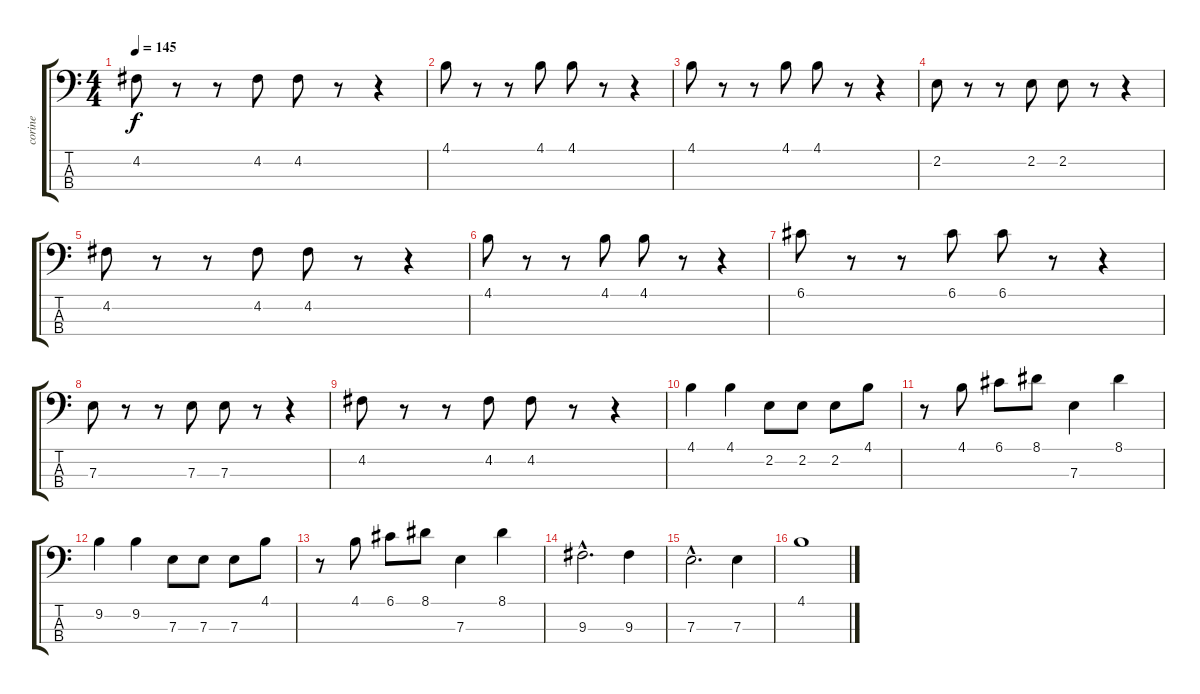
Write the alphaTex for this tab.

\track ("corine" "corine") {instrument electricbassfinger}
\staff {score tabs}
\tuning (G2 D2 A1 E1) {hide}
\ts (4 4)
\tempo 145
\clef f4
\ks c
4.2.8{dy f} r.8 r.8 4.2.8 4.2.8 r.8 r.4 |
4.1.8 r.8 r.8 4.1.8 4.1.8 r.8 r.4 |
4.1.8 r.8 r.8 4.1.8 4.1.8 r.8 r.4 |
2.2.8 r.8 r.8 2.2.8 2.2.8 r.8 r.4 |
4.2.8 r.8 r.8 4.2.8 4.2.8 r.8 r.4 |
4.1.8 r.8 r.8 4.1.8 4.1.8 r.8 r.4 |
6.1.8 r.8 r.8 6.1.8 6.1.8 r.8 r.4 |
7.3.8 r.8 r.8 7.3.8 7.3.8 r.8 r.4 |
4.2.8 r.8 r.8 4.2.8 4.2.8 r.8 r.4 |
4.1.4 4.1.4 2.2.8 2.2.8 2.2.8 4.1.8 |
r.8 4.1.8 6.1.8 8.1.8 7.3.4 8.1.4 |
9.2.4 9.2.4 7.3.8 7.3.8 7.3.8 4.1.8 |
r.8 4.1.8 6.1.8 8.1.8 7.3.4 8.1.4 |
9.3{hac}.2{d} 9.3.4 |
7.3{hac}.2{d} 7.3.4 |
4.1.1
